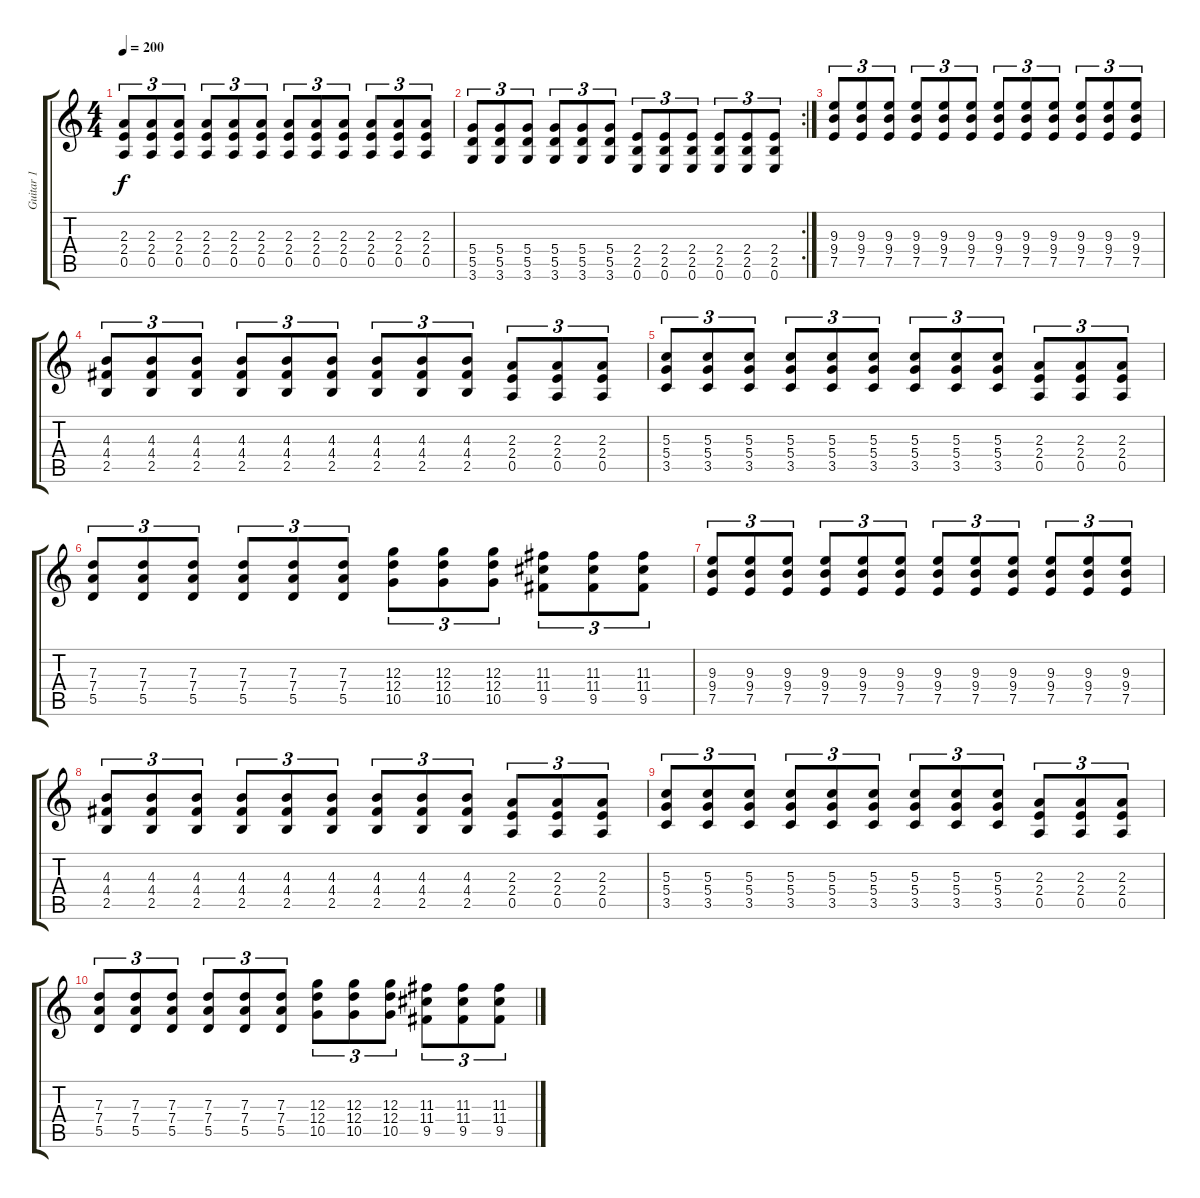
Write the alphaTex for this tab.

\track ("Guitar 1" "Guitar 1") {instrument overdrivenguitar}
\staff {score tabs}
\tuning (E4 B3 G3 D3 A2 E2) {hide}
\ts (4 4)
\tempo 200
\clef g2
\ks c
(2.3 2.4 0.5).8{tu (3 2) dy f} (2.3 2.4 0.5).8{tu (3 2)} (2.3 2.4 0.5).8{tu (3 2)} (2.3 2.4 0.5).8{tu (3 2)} (2.3 2.4 0.5).8{tu (3 2)} (2.3 2.4 0.5).8{tu (3 2)} (2.3 2.4 0.5).8{tu (3 2)} (2.3 2.4 0.5).8{tu (3 2)} (2.3 2.4 0.5).8{tu (3 2)} (2.3 2.4 0.5).8{tu (3 2)} (2.3 2.4 0.5).8{tu (3 2)} (2.3 2.4 0.5).8{tu (3 2)} |
\rc 2
(5.4 5.5 3.6).8{tu (3 2)} (5.4 5.5 3.6).8{tu (3 2)} (5.4 5.5 3.6).8{tu (3 2)} (5.4 5.5 3.6).8{tu (3 2)} (5.4 5.5 3.6).8{tu (3 2)} (5.4 5.5 3.6).8{tu (3 2)} (2.4 2.5 0.6).8{tu (3 2)} (2.4 2.5 0.6).8{tu (3 2)} (2.4 2.5 0.6).8{tu (3 2)} (2.4 2.5 0.6).8{tu (3 2)} (2.4 2.5 0.6).8{tu (3 2)} (2.4 2.5 0.6).8{tu (3 2)} |
(9.3 9.4 7.5).8{tu (3 2) volume 14} (9.3 9.4 7.5).8{tu (3 2)} (9.3 9.4 7.5).8{tu (3 2)} (9.3 9.4 7.5).8{tu (3 2)} (9.3 9.4 7.5).8{tu (3 2)} (9.3 9.4 7.5).8{tu (3 2)} (9.3 9.4 7.5).8{tu (3 2)} (9.3 9.4 7.5).8{tu (3 2)} (9.3 9.4 7.5).8{tu (3 2)} (9.3 9.4 7.5).8{tu (3 2)} (9.3 9.4 7.5).8{tu (3 2)} (9.3 9.4 7.5).8{tu (3 2)} |
(4.3 4.4 2.5).8{tu (3 2) volume 12} (4.3 4.4 2.5).8{tu (3 2)} (4.3 4.4 2.5).8{tu (3 2)} (4.3 4.4 2.5).8{tu (3 2)} (4.3 4.4 2.5).8{tu (3 2)} (4.3 4.4 2.5).8{tu (3 2)} (4.3 4.4 2.5).8{tu (3 2)} (4.3 4.4 2.5).8{tu (3 2)} (4.3 4.4 2.5).8{tu (3 2)} (2.3 2.4 0.5).8{tu (3 2)} (2.3 2.4 0.5).8{tu (3 2)} (2.3 2.4 0.5).8{tu (3 2)} |
(5.3 5.4 3.5).8{tu (3 2) volume 10} (5.3 5.4 3.5).8{tu (3 2)} (5.3 5.4 3.5).8{tu (3 2)} (5.3 5.4 3.5).8{tu (3 2)} (5.3 5.4 3.5).8{tu (3 2)} (5.3 5.4 3.5).8{tu (3 2)} (5.3 5.4 3.5).8{tu (3 2)} (5.3 5.4 3.5).8{tu (3 2)} (5.3 5.4 3.5).8{tu (3 2)} (2.3 2.4 0.5).8{tu (3 2)} (2.3 2.4 0.5).8{tu (3 2)} (2.3 2.4 0.5).8{tu (3 2)} |
(7.3 7.4 5.5).8{tu (3 2) volume 8} (7.3 7.4 5.5).8{tu (3 2)} (7.3 7.4 5.5).8{tu (3 2)} (7.3 7.4 5.5).8{tu (3 2)} (7.3 7.4 5.5).8{tu (3 2)} (7.3 7.4 5.5).8{tu (3 2)} (12.3 12.4 10.5).8{tu (3 2)} (12.3 12.4 10.5).8{tu (3 2)} (12.3 12.4 10.5).8{tu (3 2)} (11.3 11.4 9.5).8{tu (3 2)} (11.3 11.4 9.5).8{tu (3 2)} (11.3 11.4 9.5).8{tu (3 2)} |
(9.3 9.4 7.5).8{tu (3 2) volume 6} (9.3 9.4 7.5).8{tu (3 2)} (9.3 9.4 7.5).8{tu (3 2)} (9.3 9.4 7.5).8{tu (3 2)} (9.3 9.4 7.5).8{tu (3 2)} (9.3 9.4 7.5).8{tu (3 2)} (9.3 9.4 7.5).8{tu (3 2)} (9.3 9.4 7.5).8{tu (3 2)} (9.3 9.4 7.5).8{tu (3 2)} (9.3 9.4 7.5).8{tu (3 2)} (9.3 9.4 7.5).8{tu (3 2)} (9.3 9.4 7.5).8{tu (3 2)} |
(4.3 4.4 2.5).8{tu (3 2) volume 4} (4.3 4.4 2.5).8{tu (3 2)} (4.3 4.4 2.5).8{tu (3 2)} (4.3 4.4 2.5).8{tu (3 2)} (4.3 4.4 2.5).8{tu (3 2)} (4.3 4.4 2.5).8{tu (3 2)} (4.3 4.4 2.5).8{tu (3 2)} (4.3 4.4 2.5).8{tu (3 2)} (4.3 4.4 2.5).8{tu (3 2)} (2.3 2.4 0.5).8{tu (3 2)} (2.3 2.4 0.5).8{tu (3 2)} (2.3 2.4 0.5).8{tu (3 2)} |
(5.3 5.4 3.5).8{tu (3 2) volume 2} (5.3 5.4 3.5).8{tu (3 2)} (5.3 5.4 3.5).8{tu (3 2)} (5.3 5.4 3.5).8{tu (3 2)} (5.3 5.4 3.5).8{tu (3 2)} (5.3 5.4 3.5).8{tu (3 2)} (5.3 5.4 3.5).8{tu (3 2)} (5.3 5.4 3.5).8{tu (3 2)} (5.3 5.4 3.5).8{tu (3 2)} (2.3 2.4 0.5).8{tu (3 2)} (2.3 2.4 0.5).8{tu (3 2)} (2.3 2.4 0.5).8{tu (3 2)} |
(7.3 7.4 5.5).8{tu (3 2) volume 0} (7.3 7.4 5.5).8{tu (3 2)} (7.3 7.4 5.5).8{tu (3 2)} (7.3 7.4 5.5).8{tu (3 2)} (7.3 7.4 5.5).8{tu (3 2)} (7.3 7.4 5.5).8{tu (3 2)} (12.3 12.4 10.5).8{tu (3 2)} (12.3 12.4 10.5).8{tu (3 2)} (12.3 12.4 10.5).8{tu (3 2)} (11.3 11.4 9.5).8{tu (3 2)} (11.3 11.4 9.5).8{tu (3 2)} (11.3 11.4 9.5).8{tu (3 2)}
